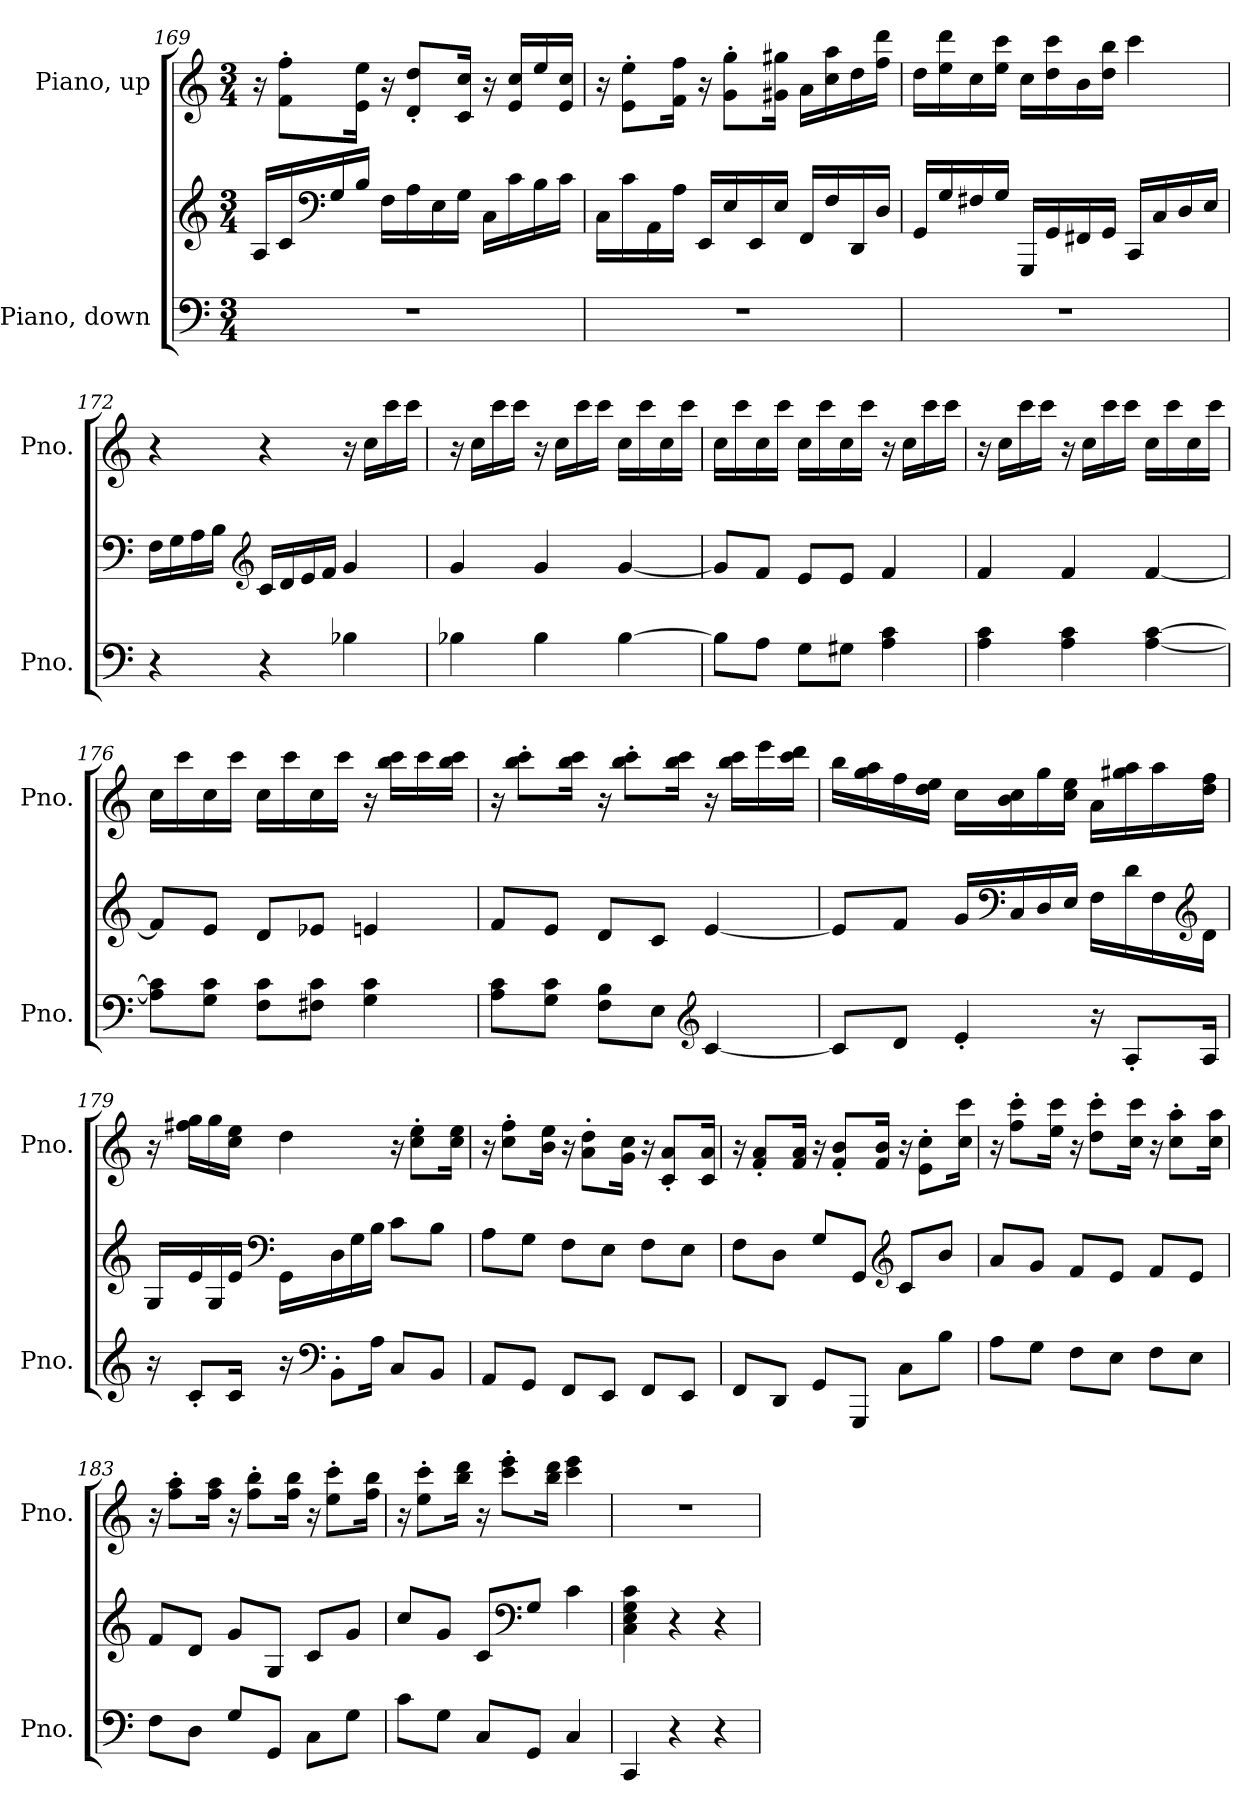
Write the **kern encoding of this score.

**kern	**kern	**kern
*part2	*part2	*part1
*staff3	*staff2	*staff1
*I"Piano, down	*	*I"Piano, up
*I'Pno.	*	*I'Pno.
*clefF4	*clefG2	*clefG2
*k[]	*k[]	*k[]
*M3/4	*M3/4	*M3/4
=169	=169	=169
2.r	16A/LL	16r
.	16c/	8f\' 8ff\'L
*	*clefF4	*
.	16G/	.
.	16B/JJ	16e\ 16ee\Jk
.	16F\LL	16r
.	16A\	8d/' 8dd/'L
.	16E\	.
.	16G\JJ	16c/ 16cc/Jk
.	16C\LL	16r
.	16c\	16e/ 16cc/LL
.	16B\	16ee/
.	16c\JJ	16e/ 16cc/JJ
=170	=170	=170
2.r	16C\LL	16r
.	16c\	8e\' 8ee\'L
.	16AA\	.
.	16A\JJ	16f\ 16ff\Jk
.	16EE/LL	16r
.	16E/	8g\' 8gg\'L
.	16EE/	.
.	16E/JJ	16g#X\ 16gg#X\Jk
.	16FF/LL	16a\LL
.	16F/	16cc\ 16aa\
.	16DD/	16dd\
.	16D/JJ	16ff\ 16ddd\JJ
!!LO:LB:g=z
=171	=171	=171
2.r	16GG/LL	16dd\LL
.	16G/	16ee\ 16ddd\
.	16F#X/	16cc\
.	16G/JJ	16ee\ 16ccc\JJ
.	16GGG/LL	16cc\LL
.	16GG/	16dd\ 16ccc\
.	16FF#X/	16b\
.	16GG/JJ	16dd\ 16bb\JJ
.	16CC/LL	4ccc\
.	16C/	.
.	16D/	.
.	16E/JJ	.
=172	=172	=172
4r	16F\LL	4r
.	16G\	.
.	16A\	.
.	16B\JJ	.
*	*clefG2	*
4r	16c/LL	4r
.	16d/	.
.	16e/	.
.	16f/JJ	.
4B-X\	4g/	16r
.	.	16cc\LL
.	.	16ccc\
.	.	16ccc\JJ
=173	=173	=173
4B-X\	4g/	16r
.	.	16cc\LL
.	.	16ccc\
.	.	16ccc\JJ
4B-\	4g/	16r
.	.	16cc\LL
.	.	16ccc\
.	.	16ccc\JJ
[4B-\	[4g/	16cc\LL
.	.	16ccc\
.	.	16cc\
.	.	16ccc\JJ
!!LO:LB:g=z
=174	=174	=174
8B-\L]	8g/L]	16cc\LL
.	.	16ccc\
8A\J	8f/J	16cc\
.	.	16ccc\JJ
8G\L	8e/L	16cc\LL
.	.	16ccc\
8G#X\J	8e/J	16cc\
.	.	16ccc\JJ
4A\ 4c\	4f/	16r
.	.	16cc\LL
.	.	16ccc\
.	.	16ccc\JJ
=175	=175	=175
4A\ 4c\	4f/	16r
.	.	16cc\LL
.	.	16ccc\
.	.	16ccc\JJ
4A\ 4c\	4f/	16r
.	.	16cc\LL
.	.	16ccc\
.	.	16ccc\JJ
[4A\ [4c\	[4f/	16cc\LL
.	.	16ccc\
.	.	16cc\
.	.	16ccc\JJ
=176	=176	=176
8A\] 8c\]L	8f/L]	16cc\LL
.	.	16ccc\
8G\ 8c\J	8e/J	16cc\
.	.	16ccc\JJ
8F\ 8c\L	8d/L	16cc\LL
.	.	16ccc\
8F#X\ 8c\J	8e-X/J	16cc\
.	.	16ccc\JJ
4G\ 4c\	4en/	16r
.	.	16bb\ 16ccc\LL
.	.	16ccc\
.	.	16bb\ 16ccc\JJ
!!LO:LB:g=z
=177	=177	=177
8A\ 8c\L	8f/L	16r
.	.	8bb\' 8ccc\'L
8G\ 8c\J	8e/J	.
.	.	16bb\ 16ccc\Jk
8F\ 8B\L	8d/L	16r
.	.	8bb\' 8ccc\'L
8E\J	8c/J	.
.	.	16bb\ 16ccc\Jk
*clefG2	*	*
[4c/	[4e/	16r
.	.	16bb\ 16ccc\LL
.	.	16eee\
.	.	16ccc\ 16ddd\JJ
=178	=178	=178
8c/L]	8e/L]	16bb\LL
.	.	16gg\ 16aa\
8d/J	8f/J	16ff\
.	.	16dd\ 16ee\JJ
4e'/	16g/LL	16cc\LL
*	*clefF4	*
.	16C/	16b\ 16cc\
.	16D/	16gg\
.	16E/JJ	16cc\ 16ee\JJ
16r	16F\LL	16a\LL
8A'/L	16d\	16gg#X\ 16aa\
.	16F\	16aa\
*	*clefG2	*
16A/Jk	16d\JJ	16dd\ 16ff\JJ
!!LO:PB:g=z
=179	=179	=179
16r	16G/LL	16r
8c'/L	16e/	16ff#X\ 16gg\LL
.	16G/	16gg\
16c/Jk	16e/JJ	16cc\ 16ee\JJ
*	*clefF4	*
16r	16GG\LL	4dd\
*clefF4	*	*
8BB'\L	16D\	.
.	16G\	.
16A\Jk	16B\JJ	.
8C/L	8c\L	16r
.	.	8cc\' 8ee\'L
8BB/J	8B\J	.
.	.	16cc\ 16ee\Jk
=180	=180	=180
8AA/L	8A\L	16r
.	.	8cc\' 8ff\'L
8GG/J	8G\J	.
.	.	16b\ 16ee\Jk
8FF/L	8F\L	16r
.	.	8a\' 8dd\'L
8EE/J	8E\J	.
.	.	16g\ 16cc\Jk
8FF/L	8F\L	16r
.	.	8c/' 8a/'L
8EE/J	8E\J	.
.	.	16c/ 16a/Jk
=181	=181	=181
8FF/L	8F\L	16r
.	.	8f/' 8a/'L
8DD/J	8D\J	.
.	.	16f/ 16a/Jk
8GG/L	8G/L	16r
.	.	8f/' 8b/'L
8GGG/J	8GG/J	.
.	.	16f/ 16b/Jk
*	*clefG2	*
8C\L	8c/L	16r
.	.	8e\' 8cc\'L
8B\J	8b/J	.
.	.	16cc\ 16ccc\Jk
!!LO:LB:g=z
=182	=182	=182
8A\L	8a/L	16r
.	.	8ff\' 8ccc\'L
8G\J	8g/J	.
.	.	16ee\ 16ccc\Jk
8F\L	8f/L	16r
.	.	8dd\' 8ccc\'L
8E\J	8e/J	.
.	.	16cc\ 16ccc\Jk
8F\L	8f/L	16r
.	.	8cc\' 8aa\'L
8E\J	8e/J	.
.	.	16cc\ 16aa\Jk
=183	=183	=183
8F\L	8f/L	16r
.	.	8ff\' 8aa\'L
8D\J	8d/J	.
.	.	16ff\ 16aa\Jk
8G/L	8g/L	16r
.	.	8ff\' 8bb\'L
8GG/J	8G/J	.
.	.	16ff\ 16bb\Jk
8C\L	8c/L	16r
.	.	8ee\' 8ccc\'L
8G\J	8g/J	.
.	.	16ff\ 16bb\Jk
=184	=184	=184
8c\L	8cc/L	16r
.	.	8ee\' 8ccc\'L
8G\J	8g/J	.
.	.	16bb\ 16ddd\Jk
8C/L	8c/L	16r
.	.	8ccc\' 8eee\'L
*	*clefF4	*
8GG/J	8G/J	.
.	.	16bb\ 16ddd\Jk
4C/	4c\	4ccc\ 4eee\
=185	=185	=185
4CC/	4C\ 4E\ 4G\ 4c\	2.r
4r	4r	.
4r	4r	.
=	=	=
*-	*-	*-
